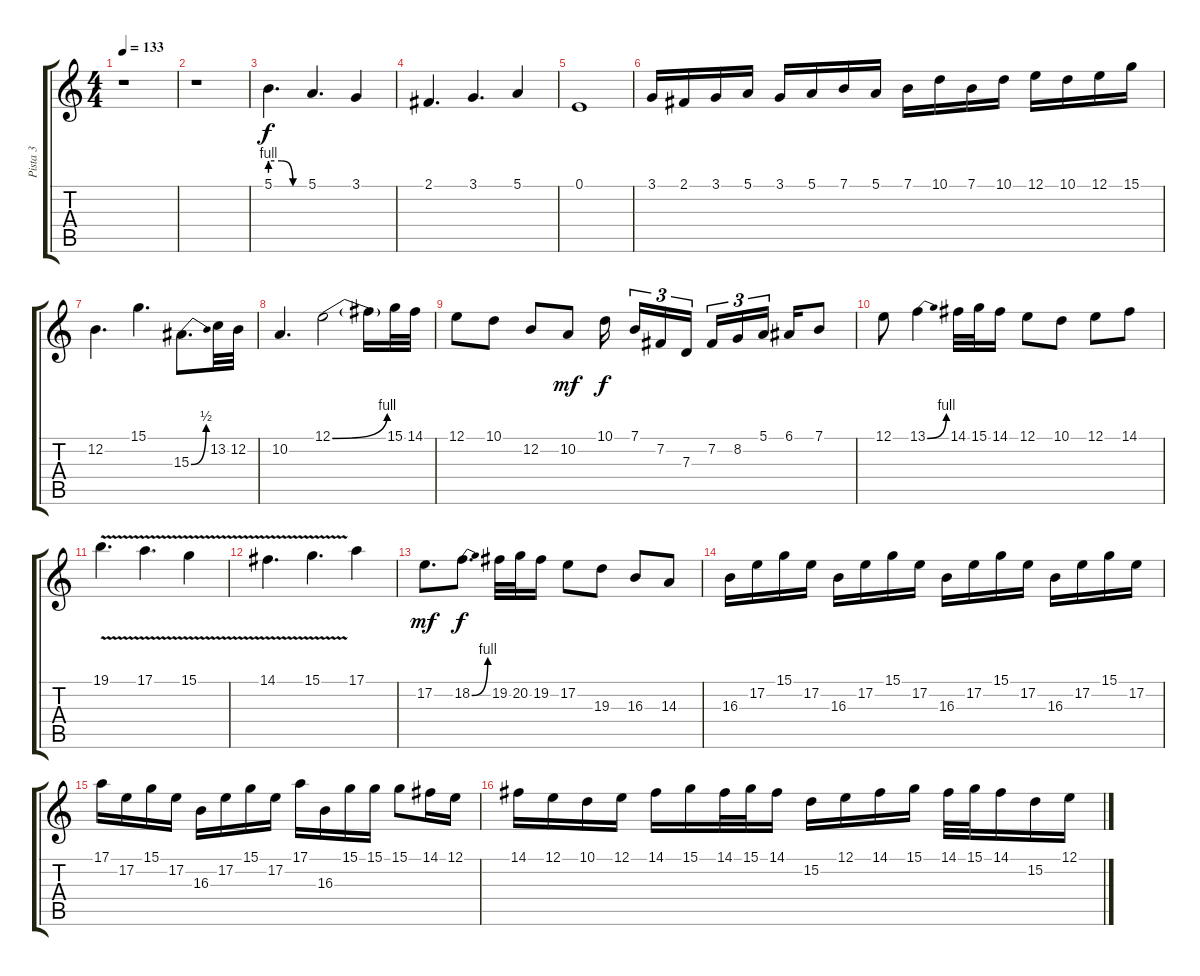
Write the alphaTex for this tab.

\track ("Pista 3" "Pista 3") {instrument violin}
\staff {score tabs}
\tuning (E4 B3 G3 D3 A2 E2) {hide}
\ts (4 4)
\tempo 133
\clef g2
\ks c
r.1{dy f instrument violin} |
r.1 |
5.1{be (custom 0 4 20 4 40 0 60 0)}.4{d} 5.1.4{d} 3.1.4 |
2.1.4{d} 3.1.4{d} 5.1.4 |
0.1.1 |
3.1.16 2.1.16 3.1.16 5.1.16 3.1.16 5.1.16 7.1.16 5.1.16 7.1.16 10.1.16 7.1.16 10.1.16 12.1.16 10.1.16 12.1.16 15.1.16 |
12.2.4{d} 15.1.4{d} 15.3{be (bend 0 0 60 2)}.8{d} 13.2.32 12.2.32 |
10.2.4{d} 12.1{be (bend 0 0 60 4)}.2 12.1{t}.16 15.1.32 14.1.32 |
12.1.8 10.1.8 12.2.8 10.2.8{dy mf} 10.1.16{dy f beam splitsecondary} 7.1.16{tu (3 2)} 7.2.16{tu (3 2)} 7.3.16{tu (3 2) beam splitsecondary} 7.2.16{tu (3 2)} 8.2.16{tu (3 2)} 5.1.16{tu (3 2) beam splitsecondary} 6.1.16 7.1.8 |
12.1.8 13.1{be (bend 0 0 60 4)}.4 14.1.32 15.1.32 14.1.16 12.1.8 10.1.8 12.1.8 14.1.8 |
19.1{v}.4{d} 17.1{v}.4{d} 15.1{v}.4 |
14.1{v}.4{d} 15.1{v}.4{d} 17.1.4 |
17.2.8{d dy mf} 18.2{be (bend 0 0 60 4)}.8{d dy f} 19.2.32 20.2.32 19.2.16 17.2.8 19.3.8 16.3.8 14.3.8 |
16.3.16 17.2.16 15.1.16 17.2.16 16.3.16 17.2.16 15.1.16 17.2.16 16.3.16 17.2.16 15.1.16 17.2.16 16.3.16 17.2.16 15.1.16 17.2.16 |
17.1.16 17.2.16 15.1.16 17.2.16 16.3.16 17.2.16 15.1.16 17.2.16 17.1.16 16.3.16 15.1.16 15.1.16 15.1.8 14.1.16 12.1.16 |
14.1.16 12.1.16 10.1.16 12.1.16 14.1.16 15.1.16 14.1.32 15.1.32 14.1.16 15.2.16 12.1.16 14.1.16 15.1.16 14.1.32 15.1.32 14.1.16 15.2.16 12.1.16
